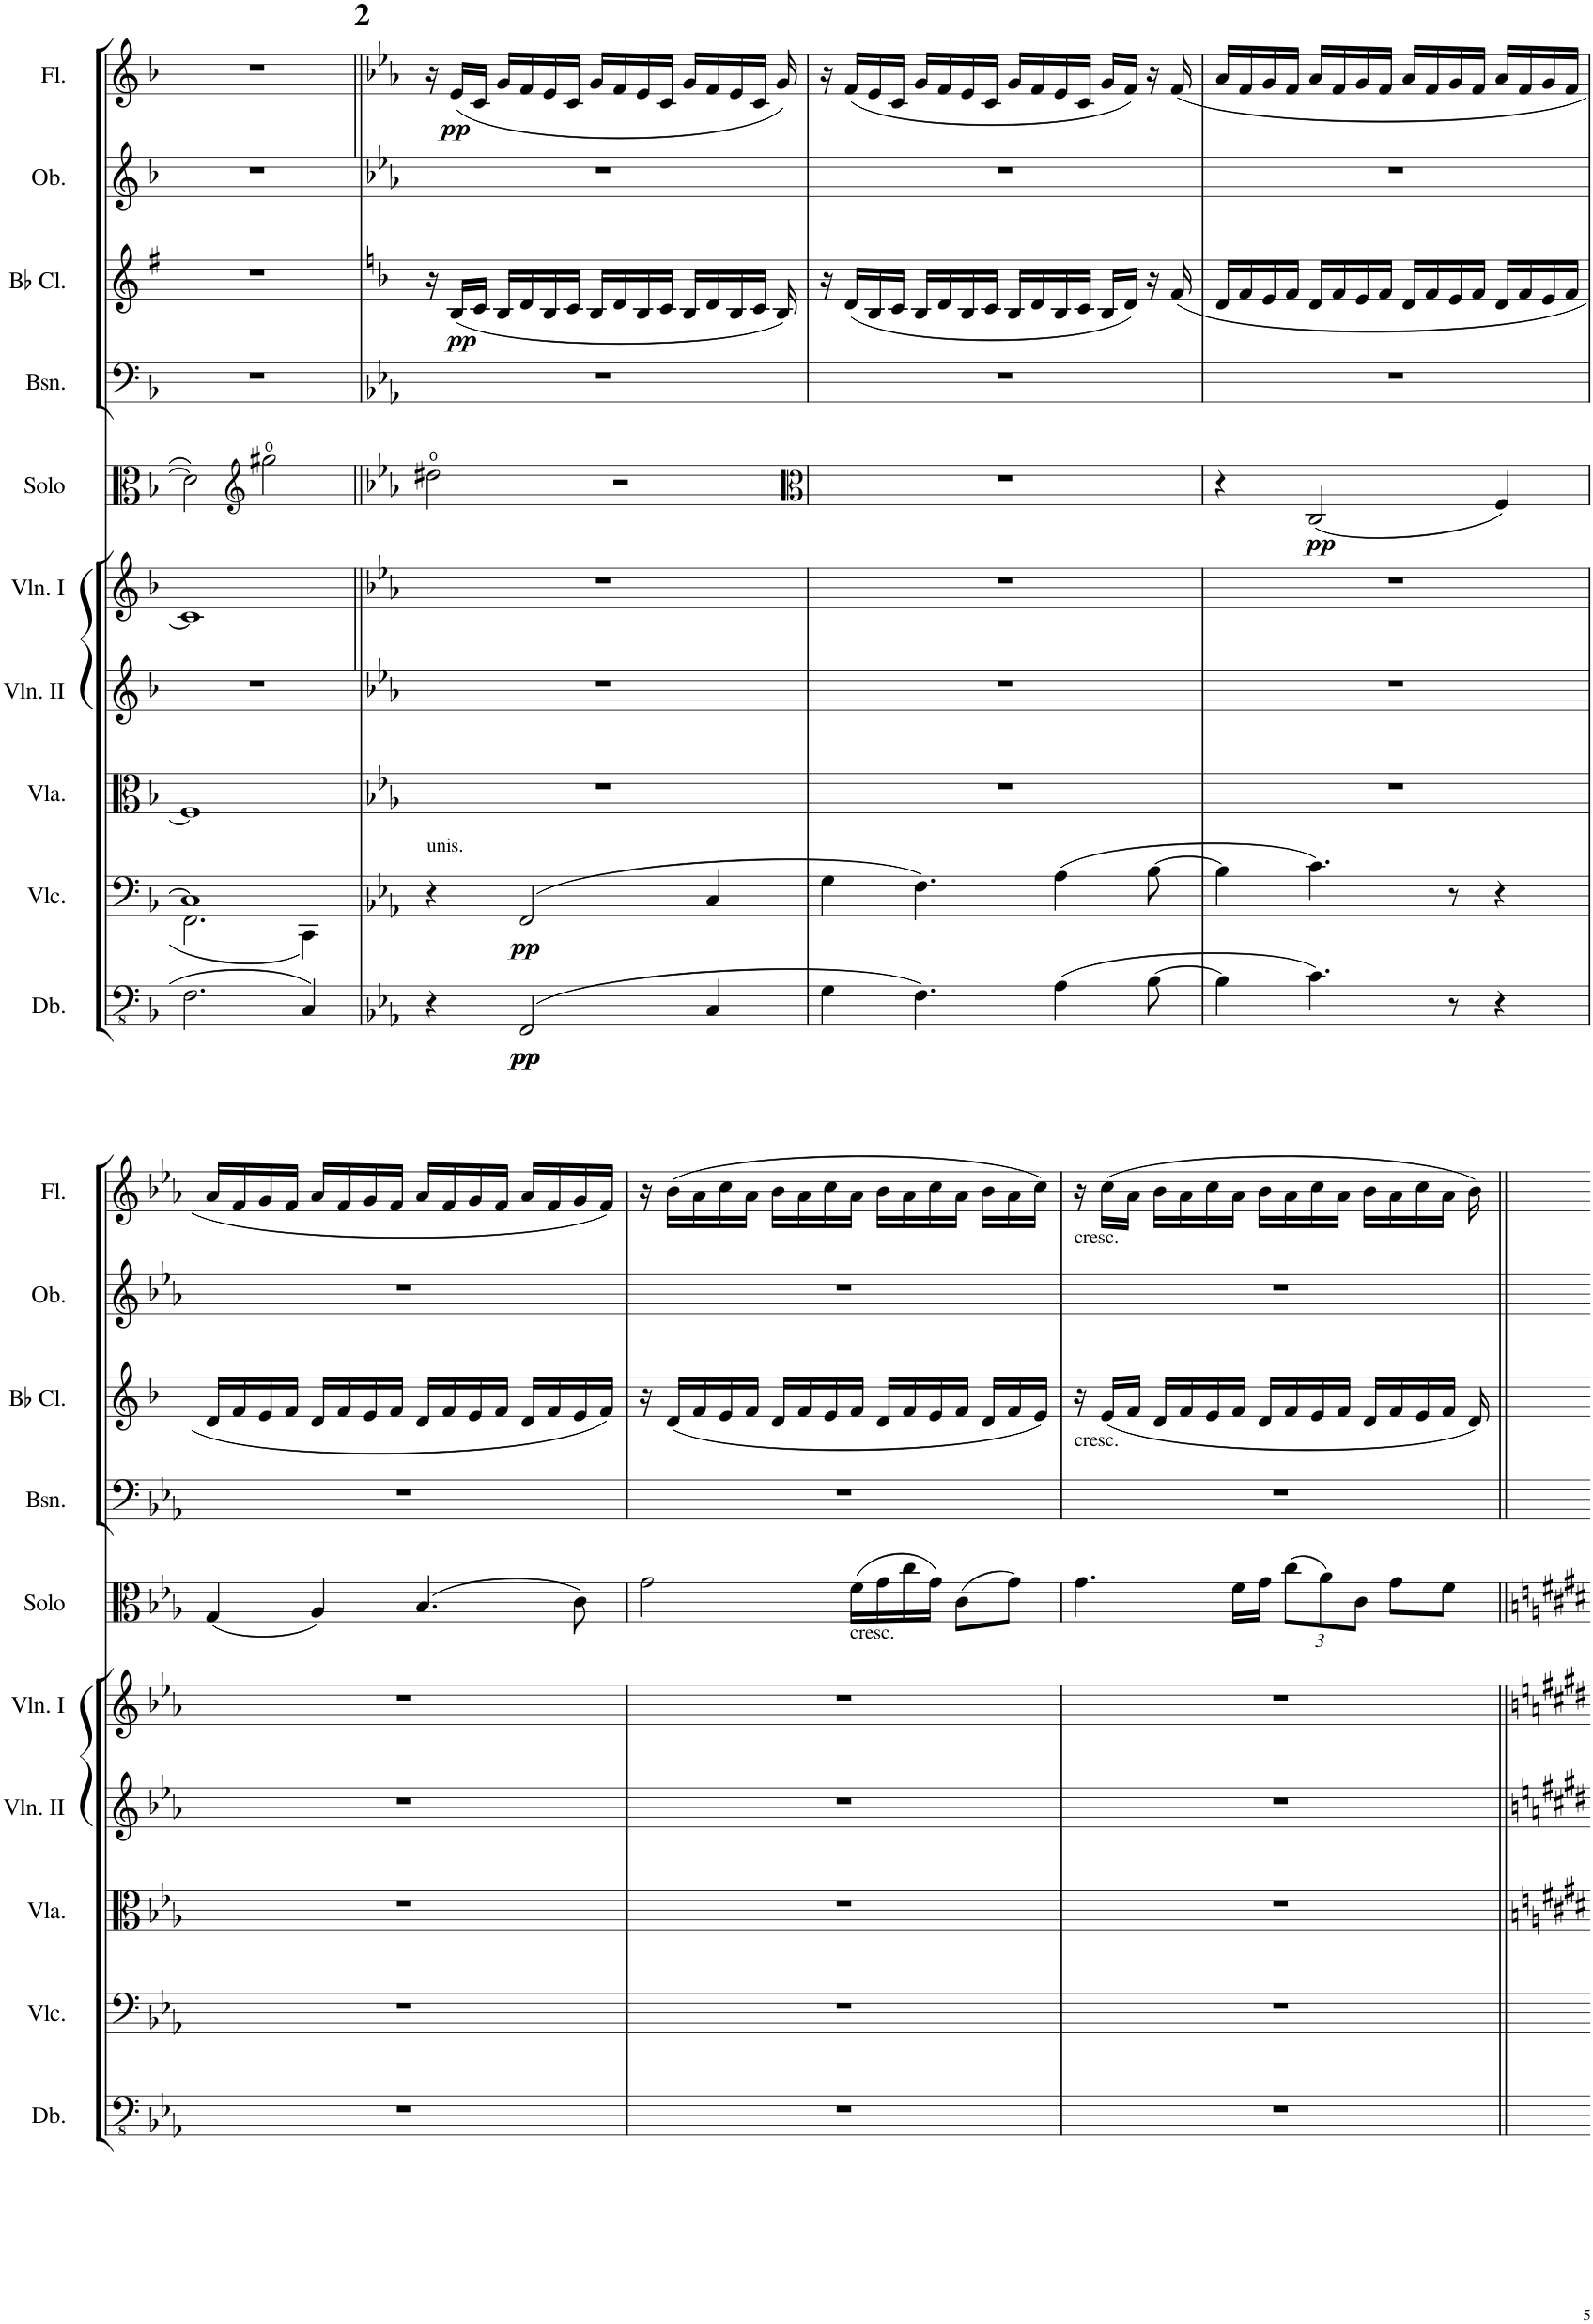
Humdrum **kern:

**kern	**dynam	**kern	**dynam	**kern	**kern	**kern	**dynam	**kern	**dynam	**kern	**dynam
*part7	*part7	*part6	*part6	*part5	*part4	*part3	*part3	*part2	*part2	*part1	*part1
*staff7	*staff7	*staff6	*staff6	*staff5	*staff4	*staff3	*staff3	*staff2	*staff2	*staff1	*staff1
*I"Bass	*	*I"Cello	*	*I"Viola	*I"Violin I	*I"Solo Viola	*	*I"Bb Clarinet	*	*I"Flute	*
*	*	*	*	*I'Vla.	*I'Vln. I	*I'Solo	*	*I'Bb Cl.	*	*I'Fl.	*
!!LO:PB:g=z
*clefFv4	*	*clefF4	*	*clefC3	*clefG2	*clefC3	*	*clefG2	*	*clefG2	*
*Trd7c12	*	*	*	*	*	*	*	*Trd1c2	*	*	*
*k[b-]	*	*k[b-]	*	*k[b-]	*k[b-]	*k[b-]	*	*k[f#]	*	*k[b-]	*
*M4/4	*	*M4/4	*	*M4/4	*M4/4	*M4/4	*	*M4/4	*	*M4/4	*
=28	=28	=28	=28	=28	=28	=28	=28	=28	=28	=28	=28
*	*	*^	*	*	*	*	*	*	*	*	*
2.FF\	.	1C]	2.FF\	.	1F]	1c]	2d#\]	.	1r	.	1r	.
*	*	*	*	*	*	*	*clefG2	*	*	*	*	*
.	.	.	.	.	.	.	2gg#X\	.	.	.	.	.
4CC/	.	.	4CC\	.	.	.	.	.	.	.	.	.
*	*	*v	*v	*	*	*	*	*	*	*	*	*
!!LO:REH:place=s1:a:B:cj:enc=none:fs=16:t=2
=29||	=29||	=29||	=29||	=29||	=29||	=29||	=29||	=29||	=29||	=29||	=29||
*k[b-e-a-]	*	*k[b-e-a-]	*	*k[b-e-a-]	*k[b-e-a-]	*k[b-e-a-]	*	*k[b-]	*	*k[b-e-a-]	*
*	*	*^	*	*	*	*	*	*	*	*	*
!	!	!LO:TX:a:t=unis.	!	!	!	!	!	!	!	!	!	!
*	*	*v	*v	*	*	*	*	*	*	*	*	*
4r	.	4r	.	1r	1r	2dd#X\	.	16r	.	16r	.
!	!	!	!	!	!	!	!	!	!LO:DY:b	!	!LO:DY:b
.	.	.	.	.	.	.	.	(16B-/LL	pp	(16e-/LL	pp
.	.	.	.	.	.	.	.	16c/JJ	.	16c/JJ	.
.	.	.	.	.	.	.	.	16B-/LL	.	16g/LL	.
!	!LO:DY:b	!	!	!	!	!	!	!	!	!	!
!	!LO:DY:n=1:b	!	!LO:DY:b	!	!	!	!	!	!	!	!
(2FFF/	pp pp	(2FF/	pp	.	.	.	.	16d/	.	16f/	.
.	.	.	.	.	.	.	.	16B-/	.	16e-/	.
.	.	.	.	.	.	.	.	16c/JJ	.	16c/JJ	.
.	.	.	.	.	.	.	.	16B-/LL	.	16g/LL	.
.	.	.	.	.	.	2r	.	16d/	.	16f/	.
.	.	.	.	.	.	.	.	16B-/	.	16e-/	.
.	.	.	.	.	.	.	.	16c/JJ	.	16c/JJ	.
.	.	.	.	.	.	.	.	16B-/LL	.	16g/LL	.
4CC/	.	4C/	.	.	.	.	.	16d/	.	16f/	.
.	.	.	.	.	.	.	.	16B-/	.	16e-/	.
.	.	.	.	.	.	.	.	16c/JJ	.	16c/JJ	.
.	.	.	.	.	.	.	.	16B-/)	.	16g/)	.
=30	=30	=30	=30	=30	=30	=30	=30	=30	=30	=30	=30
*	*	*	*	*	*	*clefC3	*	*	*	*	*
4GG\	.	4G\	.	1r	1r	1r	.	16r	.	16r	.
.	.	.	.	.	.	.	.	(16d/LL	.	(16f/LL	.
.	.	.	.	.	.	.	.	16B-/	.	16e-/	.
.	.	.	.	.	.	.	.	16c/JJ	.	16c/JJ	.
4.FF\)	.	4.F\)	.	.	.	.	.	16B-/LL	.	16g/LL	.
.	.	.	.	.	.	.	.	16d/	.	16f/	.
.	.	.	.	.	.	.	.	16B-/	.	16e-/	.
.	.	.	.	.	.	.	.	16c/JJ	.	16c/JJ	.
.	.	.	.	.	.	.	.	16B-/LL	.	16g/LL	.
.	.	.	.	.	.	.	.	16d/	.	16f/	.
(4AA-\	.	(4A-\	.	.	.	.	.	16B-/	.	16e-/	.
.	.	.	.	.	.	.	.	16c/JJ	.	16c/JJ	.
.	.	.	.	.	.	.	.	16B-/LL	.	16g/LL	.
.	.	.	.	.	.	.	.	16d/JJ)	.	16f/JJ)	.
[8BB-\	.	[8B-\	.	.	.	.	.	16r	.	16r	.
.	.	.	.	.	.	.	.	(16f/	.	(16f/	.
=31	=31	=31	=31	=31	=31	=31	=31	=31	=31	=31	=31
4BB-\]	.	4B-\]	.	1r	1r	4r	.	16d/LL	.	16a-/LL	.
.	.	.	.	.	.	.	.	16f/	.	16f/	.
.	.	.	.	.	.	.	.	16e/	.	16g/	.
.	.	.	.	.	.	.	.	16f/JJ	.	16f/JJ	.
!	!	!	!	!	!	!	!LO:DY:b	!	!	!	!
4.C\)	.	4.c\)	.	.	.	(2C/	pp	16d/LL	.	16a-/LL	.
.	.	.	.	.	.	.	.	16f/	.	16f/	.
.	.	.	.	.	.	.	.	16e/	.	16g/	.
.	.	.	.	.	.	.	.	16f/JJ	.	16f/JJ	.
.	.	.	.	.	.	.	.	16d/LL	.	16a-/LL	.
.	.	.	.	.	.	.	.	16f/	.	16f/	.
8r	.	8r	.	.	.	.	.	16e/	.	16g/	.
.	.	.	.	.	.	.	.	16f/JJ	.	16f/JJ	.
4r	.	4r	.	.	.	4F/)	.	16d/LL	.	16a-/LL	.
.	.	.	.	.	.	.	.	16f/	.	16f/	.
.	.	.	.	.	.	.	.	16e/	.	16g/	.
.	.	.	.	.	.	.	.	16f/JJ	.	16f/JJ	.
!!LO:LB:g=z
=32	=32	=32	=32	=32	=32	=32	=32	=32	=32	=32	=32
1r	.	1r	.	1r	1r	(4G/	.	16d/LL	.	16a-/LL	.
.	.	.	.	.	.	.	.	16f/	.	16f/	.
.	.	.	.	.	.	.	.	16e/	.	16g/	.
.	.	.	.	.	.	.	.	16f/JJ	.	16f/JJ	.
.	.	.	.	.	.	4A-/)	.	16d/LL	.	16a-/LL	.
.	.	.	.	.	.	.	.	16f/	.	16f/	.
.	.	.	.	.	.	.	.	16e/	.	16g/	.
.	.	.	.	.	.	.	.	16f/JJ	.	16f/JJ	.
.	.	.	.	.	.	(4.B-/	.	16d/LL	.	16a-/LL	.
.	.	.	.	.	.	.	.	16f/	.	16f/	.
.	.	.	.	.	.	.	.	16e/	.	16g/	.
.	.	.	.	.	.	.	.	16f/JJ	.	16f/JJ	.
.	.	.	.	.	.	.	.	16d/LL	.	16a-/LL	.
.	.	.	.	.	.	.	.	16f/	.	16f/	.
.	.	.	.	.	.	8c\)	.	16e/	.	16g/	.
.	.	.	.	.	.	.	.	16f/JJ)	.	16f/JJ)	.
=33	=33	=33	=33	=33	=33	=33	=33	=33	=33	=33	=33
1r	.	1r	.	1r	1r	2g\	.	16r	.	16r	.
.	.	.	.	.	.	.	.	(16d/LL	.	(16b-\LL	.
.	.	.	.	.	.	.	.	16f/	.	16a-\	.
.	.	.	.	.	.	.	.	16e/	.	16cc\	.
.	.	.	.	.	.	.	.	16f/JJ	.	16a-\JJ	.
.	.	.	.	.	.	.	.	16d/LL	.	16b-\LL	.
.	.	.	.	.	.	.	.	16f/	.	16a-\	.
.	.	.	.	.	.	.	.	16e/	.	16cc\	.
!	!	!	!	!	!	!LO:TX:b:t=cresc.	!	!	!	!	!
.	.	.	.	.	.	(16f\LL	.	16f/JJ	.	16a-\JJ	.
.	.	.	.	.	.	16g\	.	16d/LL	.	16b-\LL	.
.	.	.	.	.	.	16cc\	.	16f/	.	16a-\	.
.	.	.	.	.	.	16g\JJ)	.	16e/	.	16cc\	.
.	.	.	.	.	.	(8c\L	.	16f/JJ	.	16a-\JJ	.
.	.	.	.	.	.	.	.	16d/LL	.	16b-\LL	.
.	.	.	.	.	.	8g\J)	.	16f/	.	16a-\	.
.	.	.	.	.	.	.	.	16e/JJ)	.	16cc\JJ)	.
=34	=34	=34	=34	=34	=34	=34	=34	=34	=34	=34	=34
!	!	!	!	!	!	!	!	!	!	!LO:TX:b:t=cresc.	!
!	!	!	!	!	!	!	!	!LO:TX:b:t=cresc.	!	!	!
1r	.	1r	.	1r	1r	4.g\	.	16r	.	16r	.
.	.	.	.	.	.	.	.	(16e/LL	.	(16cc\LL	.
.	.	.	.	.	.	.	.	16f/JJ	.	16a-\JJ	.
.	.	.	.	.	.	.	.	16d/LL	.	16b-\LL	.
.	.	.	.	.	.	.	.	16f/	.	16a-\	.
.	.	.	.	.	.	.	.	16e/	.	16cc\	.
.	.	.	.	.	.	16f\LL	.	16f/JJ	.	16a-\JJ	.
.	.	.	.	.	.	16g\JJ	.	16d/LL	.	16b-\LL	.
*	*	*	*	*	*	*Xbrackettup	*	*	*	*	*
.	.	.	.	.	.	(12cc\L	.	16f/	.	16a-\	.
.	.	.	.	.	.	.	.	16e/	.	16cc\	.
.	.	.	.	.	.	12a-\)	.	.	.	.	.
.	.	.	.	.	.	.	.	16f/JJ	.	16a-\JJ	.
.	.	.	.	.	.	12c\J	.	.	.	.	.
.	.	.	.	.	.	.	.	16d/LL	.	16b-\LL	.
.	.	.	.	.	.	8g\L	.	16f/	.	16a-\	.
.	.	.	.	.	.	.	.	16e/	.	16cc\	.
.	.	.	.	.	.	8f\J	.	16f/JJ	.	16a-\JJ	.
.	.	.	.	.	.	.	.	16d/)	.	16b-\)	.
=||	=||	=||	=||	=||	=||	=||	=||	=||	=||	=||	=||
*-	*-	*-	*-	*-	*-	*-	*-	*-	*-	*-	*-
